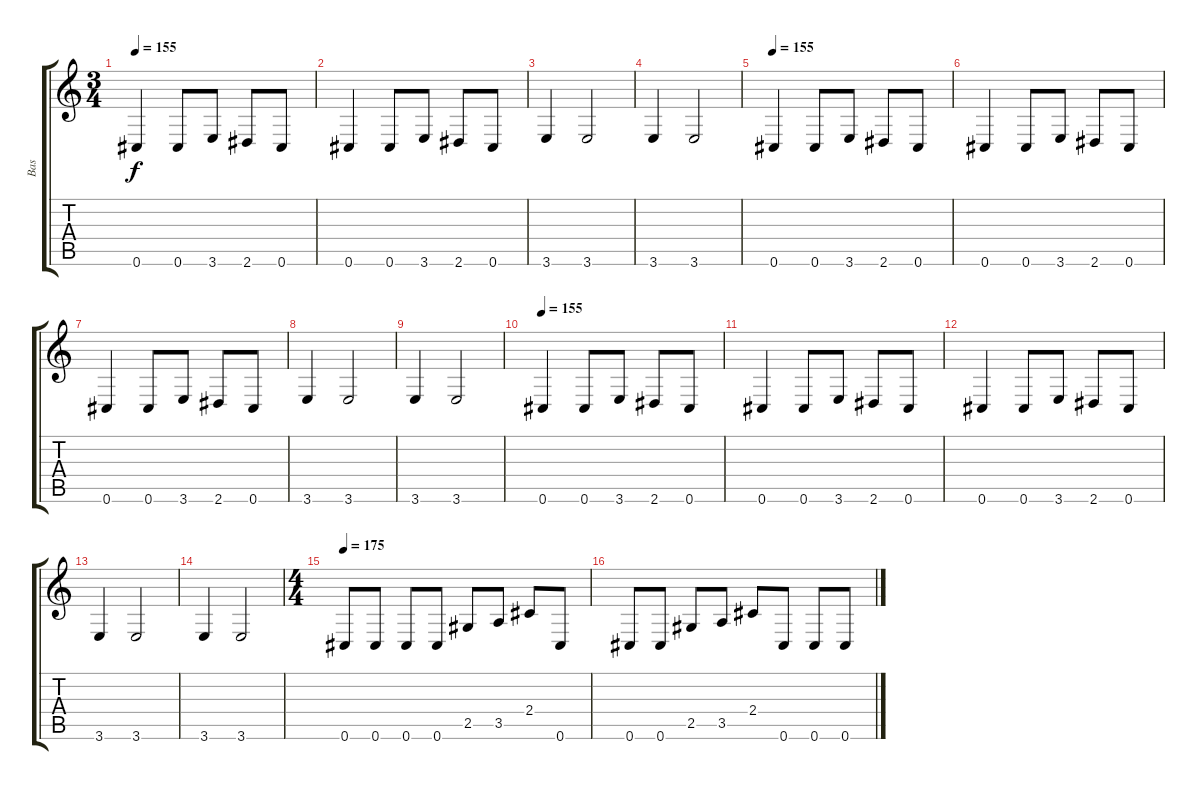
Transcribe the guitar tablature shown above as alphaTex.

\track ("Bas" "Bas") {instrument electricbassfinger}
\staff {score tabs}
\tuning (Db4 Ab3 E3 B2 Gb2 Db2) {hide}
\ts (3 4)
\tempo 155
\clef g2
\ks c
0.6.4{dy f} 0.6.8 3.6.8 2.6.8 0.6.8 |
0.6.4 0.6.8 3.6.8 2.6.8 0.6.8 |
3.6.4 3.6.2 |
3.6.4 3.6.2 |
\tempo 155
0.6.4 0.6.8 3.6.8 2.6.8 0.6.8 |
0.6.4 0.6.8 3.6.8 2.6.8 0.6.8 |
0.6.4 0.6.8 3.6.8 2.6.8 0.6.8 |
3.6.4 3.6.2 |
3.6.4 3.6.2 |
\tempo 156
\tempo 155
0.6.4 0.6.8 3.6.8 2.6.8 0.6.8 |
0.6.4 0.6.8 3.6.8 2.6.8 0.6.8 |
0.6.4 0.6.8 3.6.8 2.6.8 0.6.8 |
3.6.4 3.6.2 |
3.6.4 3.6.2 |
\ts (4 4)
\tempo 175
0.6.8 0.6.8 0.6.8 0.6.8 2.5.8 3.5.8 2.4.8 0.6.8 |
0.6.8 0.6.8 2.5.8 3.5.8 2.4.8 0.6.8 0.6.8 0.6.8
